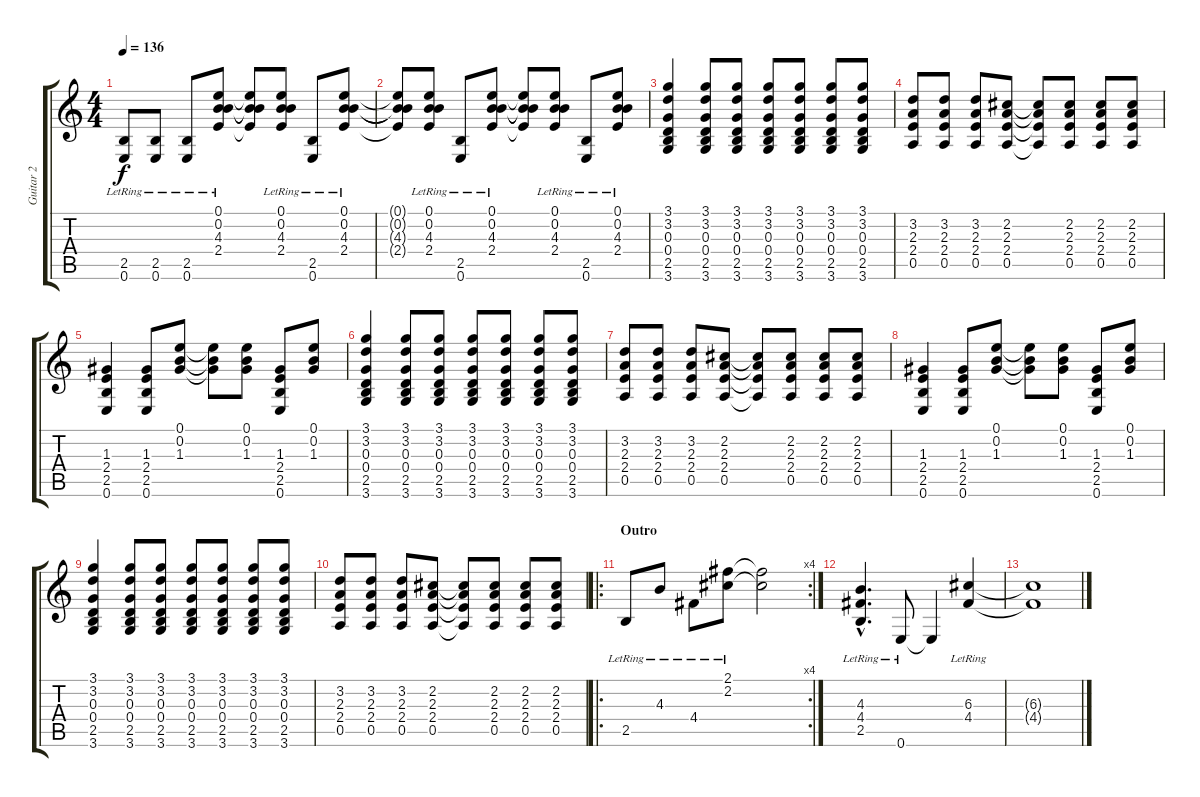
\track ("Guitar 2" "Guitar 2") {instrument distortionguitar}
\staff {score tabs}
\tuning (E4 B3 G3 D3 A2 E2) {hide}
\ts (4 4)
\tempo 136
\clef g2
\ks c
(2.5{lr} 0.6{lr}).8{dy f} (2.5{lr} 0.6{lr}).8 (2.5{lr} 0.6{lr}).8 (0.1{lr} 0.2{lr} 4.3{lr} 2.4{lr}).8 (0.1{t} 0.2{t} 4.3{t} 2.4{t}).8 (0.1{lr} 0.2{lr} 4.3{lr} 2.4{lr}).8 (2.5{lr} 0.6{lr}).8 (0.1{lr} 0.2{lr} 4.3{lr} 2.4{lr}).8 |
(0.1{t} 0.2{t} 4.3{t} 2.4{t}).8 (0.1{lr} 0.2{lr} 4.3{lr} 2.4{lr}).8 (2.5{lr} 0.6{lr}).8 (0.1{lr} 0.2{lr} 4.3{lr} 2.4{lr}).8 (0.1{t} 0.2{t} 4.3{t} 2.4{t}).8 (0.1{lr} 0.2{lr} 4.3{lr} 2.4{lr}).8 (2.5{lr} 0.6{lr}).8 (0.1{lr} 0.2{lr} 4.3{lr} 2.4{lr}).8 |
(3.1 3.2 0.3 0.4 2.5 3.6).4 (3.1 3.2 0.3 0.4 2.5 3.6).8 (3.1 3.2 0.3 0.4 2.5 3.6).8 (3.1 3.2 0.3 0.4 2.5 3.6).8 (3.1 3.2 0.3 0.4 2.5 3.6).8 (3.1 3.2 0.3 0.4 2.5 3.6).8 (3.1 3.2 0.3 0.4 2.5 3.6).8 |
(3.2 2.3 2.4 0.5).8 (3.2 2.3 2.4 0.5).8 (3.2 2.3 2.4 0.5).8 (2.2 2.3 2.4 0.5).8 (2.2{t} 2.3{t} 2.4{t} 0.5{t}).8 (2.2 2.3 2.4 0.5).8 (2.2 2.3 2.4 0.5).8 (2.2 2.3 2.4 0.5).8 |
(1.3 2.4 2.5 0.6).4 (1.3 2.4 2.5 0.6).8 (0.1 0.2 1.3).8 (0.1{t} 0.2{t} 1.3{t}).8 (0.1 0.2 1.3).8 (1.3 2.4 2.5 0.6).8 (0.1 0.2 1.3).8 |
(3.1 3.2 0.3 0.4 2.5 3.6).4 (3.1 3.2 0.3 0.4 2.5 3.6).8 (3.1 3.2 0.3 0.4 2.5 3.6).8 (3.1 3.2 0.3 0.4 2.5 3.6).8 (3.1 3.2 0.3 0.4 2.5 3.6).8 (3.1 3.2 0.3 0.4 2.5 3.6).8 (3.1 3.2 0.3 0.4 2.5 3.6).8 |
(3.2 2.3 2.4 0.5).8 (3.2 2.3 2.4 0.5).8 (3.2 2.3 2.4 0.5).8 (2.2 2.3 2.4 0.5).8 (2.2{t} 2.3{t} 2.4{t} 0.5{t}).8 (2.2 2.3 2.4 0.5).8 (2.2 2.3 2.4 0.5).8 (2.2 2.3 2.4 0.5).8 |
(1.3 2.4 2.5 0.6).4 (1.3 2.4 2.5 0.6).8 (0.1 0.2 1.3).8 (0.1{t} 0.2{t} 1.3{t}).8 (0.1 0.2 1.3).8 (1.3 2.4 2.5 0.6).8 (0.1 0.2 1.3).8 |
(3.1 3.2 0.3 0.4 2.5 3.6).4 (3.1 3.2 0.3 0.4 2.5 3.6).8 (3.1 3.2 0.3 0.4 2.5 3.6).8 (3.1 3.2 0.3 0.4 2.5 3.6).8 (3.1 3.2 0.3 0.4 2.5 3.6).8 (3.1 3.2 0.3 0.4 2.5 3.6).8 (3.1 3.2 0.3 0.4 2.5 3.6).8 |
(3.2 2.3 2.4 0.5).8 (3.2 2.3 2.4 0.5).8 (3.2 2.3 2.4 0.5).8 (2.2 2.3 2.4 0.5).8 (2.2{t} 2.3{t} 2.4{t} 0.5{t}).8 (2.2 2.3 2.4 0.5).8 (2.2 2.3 2.4 0.5).8 (2.2 2.3 2.4 0.5).8 |
\ro
\rc 4
\section ("" "Outro")
2.5{lr}.8{volume 13} 4.3{lr}.8 4.4{lr}.8 (2.1{lr} 2.2{lr}).8 (2.1{t} 2.2{t}).2 |
(4.3{hac lr} 4.4{hac lr} 2.5{hac lr}).4{d} 0.6{lr}.8 0.6{t}.4 (6.3{lr} 4.4{lr}).4 |
(6.3{t} 4.4{t}).1
